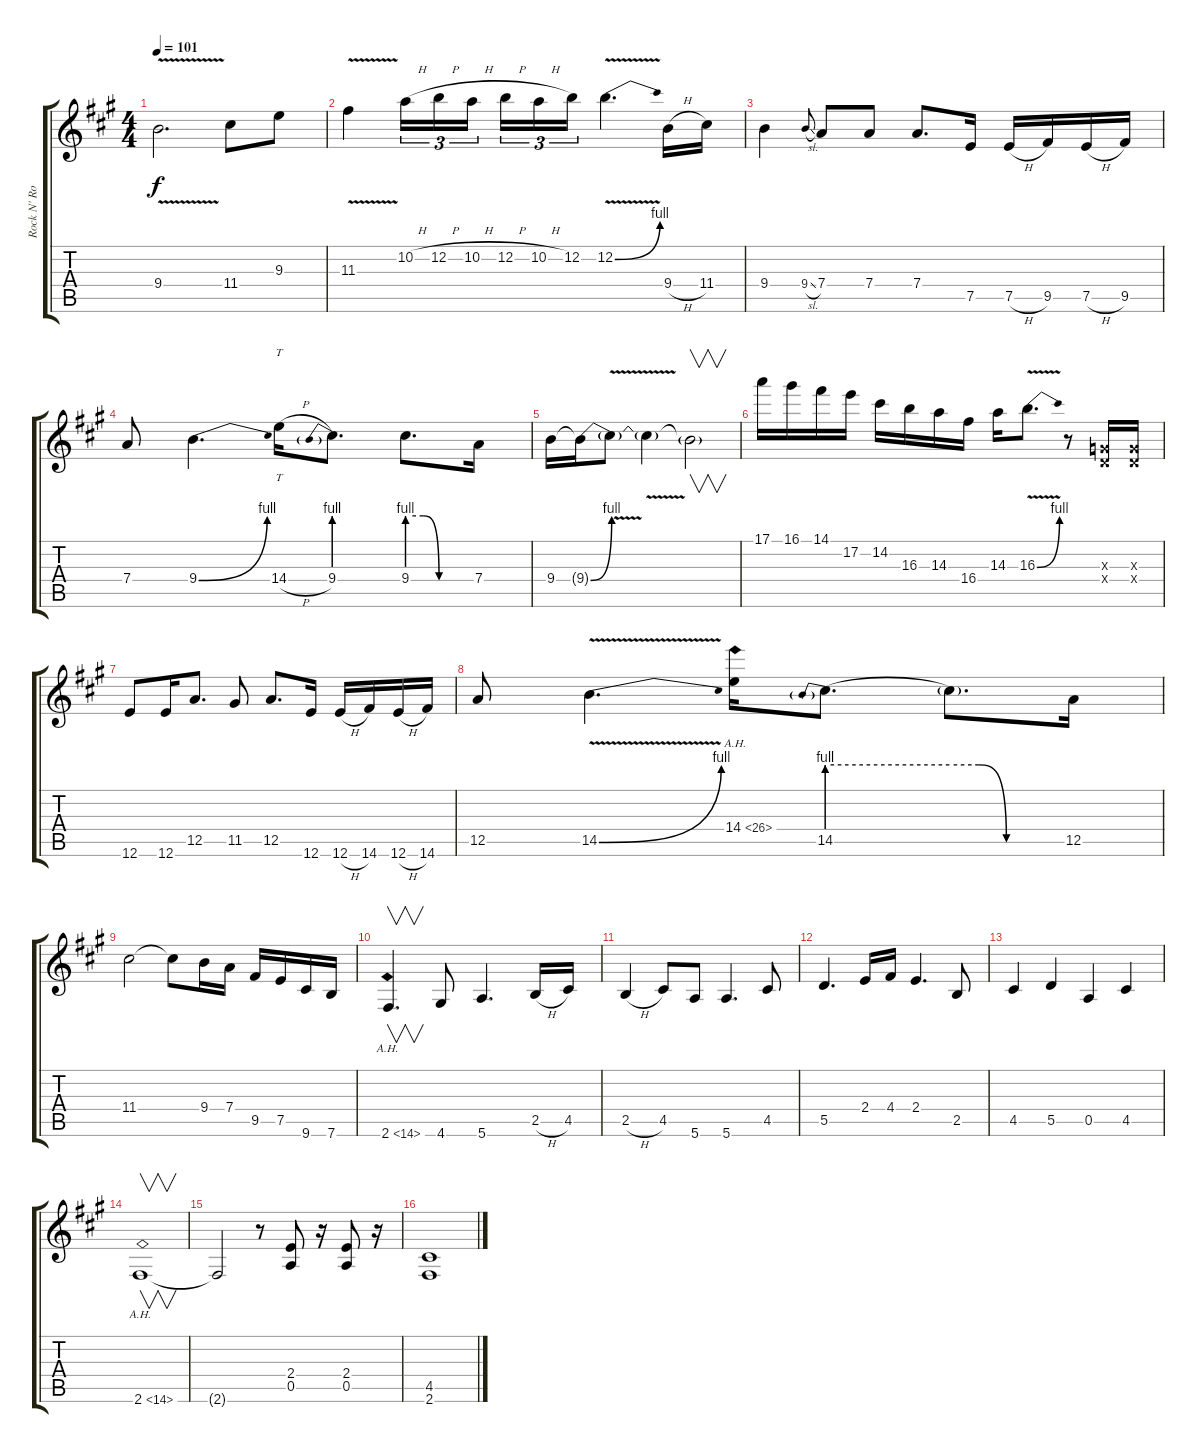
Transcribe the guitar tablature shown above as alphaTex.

\track ("Rock N' Rolf" "Rock N' Ro") {instrument distortionguitar}
\staff {score tabs}
\tuning (E4 B3 G3 D3 A2 E2) {hide}
\ts (4 4)
\tempo 101
\clef g2
\ks f#minor
9.4{v}.2{d dy f} 11.4.8 9.3.8 |
11.3{v}.4 10.2{h}.16{tu (3 2)} 12.2{h}.16{tu (3 2)} 10.2{h}.16{tu (3 2) beam splitsecondary} 12.2{h}.16{tu (3 2)} 10.2{h}.16{tu (3 2)} 12.2.16{tu (3 2)} 12.2{be (bend 0 0 60 4) v}.4{d} 9.4{h}.16 11.4.16 |
9.4.4 9.4{sl}.8{gr onbeat} 7.4.8 7.4.8 7.4.8{d} 7.5.16 7.5{h}.16 9.5.16 7.5{h}.16 9.5.16 |
7.4.8 9.4{be (bend 0 0 60 4)}.4{d} 14.4{h}.16{tt} 9.4{be (prebend 0 4 60 4)}.8{d} 9.4{be (custom 0 4 15 4 30 0 60 0)}.8{d} 7.4.16 |
9.4.16 9.4{be (bend 0 0 60 4) t}.16 9.4{v t}.8 9.4{t}.4 9.4{t}.2{v} |
17.1.16 16.1.16 14.1.16 17.2.16 14.2.16 16.3.16 14.3.16 16.4.16 14.3.16 16.3{be (bend 0 0 60 4) v}.8{d} r.8 (0.3{x} 0.4{x}).16 (0.3{x} 0.4{x}).16 |
12.6.8 12.6.16 12.5.8{d} 11.5.8 12.5.8{d} 12.6.16 12.6{h}.16 14.6.16 12.6{h}.16 14.6.16 |
12.5.8 14.5{be (bend 0 0 60 4) v}.4{d} 14.4{ah 12}.16 14.5{be (prebend 0 4 60 4)}.8{d} 14.5{be (custom 0 4 15 4 30 0 60 0) t}.8{d} 12.5.16 |
11.4.2 11.4{t}.8 9.4.16 7.4.16 9.5.16 7.5.16 9.6.16 7.6.16 |
2.6{ah 12}.4{v d} 4.6.8 5.6.4{d} 2.5{h}.16 4.5.16 |
2.5{h}.4 4.5.8 5.6.8 5.6.4{d} 4.5.8 |
5.5.4{d} 2.4.16 4.4.16 2.4.4{d} 2.5.8 |
4.5.4 5.5.4 0.5.4 4.5.4 |
2.6{ah 12}.1{v} |
2.6{t}.2 r.8 (2.4 0.5).8 r.16 (2.4 0.5).8 r.16 |
(4.5 2.6).1
